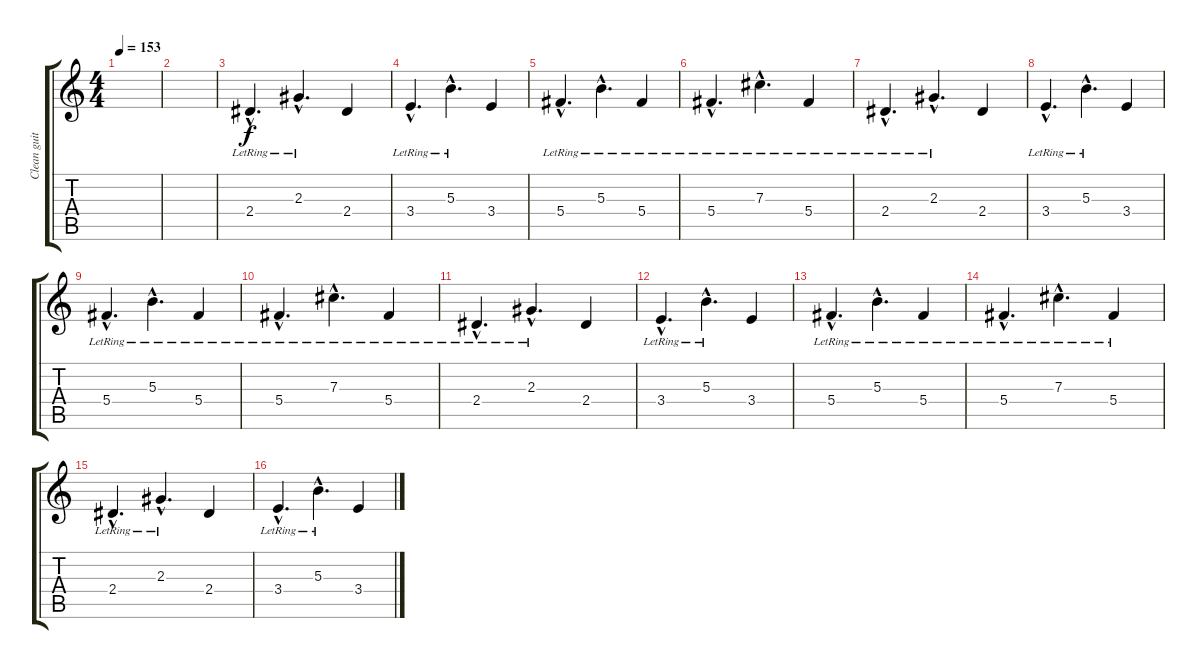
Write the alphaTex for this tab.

\track ("Clean guitar 1" "Clean guit") {instrument acousticguitarsteel}
\staff {score tabs}
\tuning (Eb4 Bb3 Gb3 Db3 Ab2 Eb2) {hide}
\ts (4 4)
\tempo 153
\clef g2
\ks c
|
|
2.4{hac lr}.4{d} 2.3{hac lr}.4{d} 2.4.4 |
3.4{hac lr}.4{d} 5.3{hac lr}.4{d} 3.4.4 |
5.4{hac lr}.4{d} 5.3{hac lr}.4{d} 5.4{lr}.4 |
5.4{hac lr}.4{d} 7.3{hac lr}.4{d} 5.4{lr}.4 |
2.4{hac lr}.4{d} 2.3{hac lr}.4{d} 2.4.4 |
3.4{hac lr}.4{d} 5.3{hac lr}.4{d} 3.4.4 |
5.4{hac lr}.4{d} 5.3{hac lr}.4{d} 5.4{lr}.4 |
5.4{hac lr}.4{d} 7.3{hac lr}.4{d} 5.4{lr}.4 |
2.4{hac lr}.4{d} 2.3{hac lr}.4{d} 2.4.4 |
3.4{hac lr}.4{d} 5.3{hac lr}.4{d} 3.4.4 |
5.4{hac lr}.4{d} 5.3{hac lr}.4{d} 5.4{lr}.4 |
5.4{hac lr}.4{d} 7.3{hac lr}.4{d} 5.4{lr}.4 |
2.4{hac lr}.4{d} 2.3{hac lr}.4{d} 2.4.4 |
3.4{hac lr}.4{d} 5.3{hac lr}.4{d} 3.4.4
